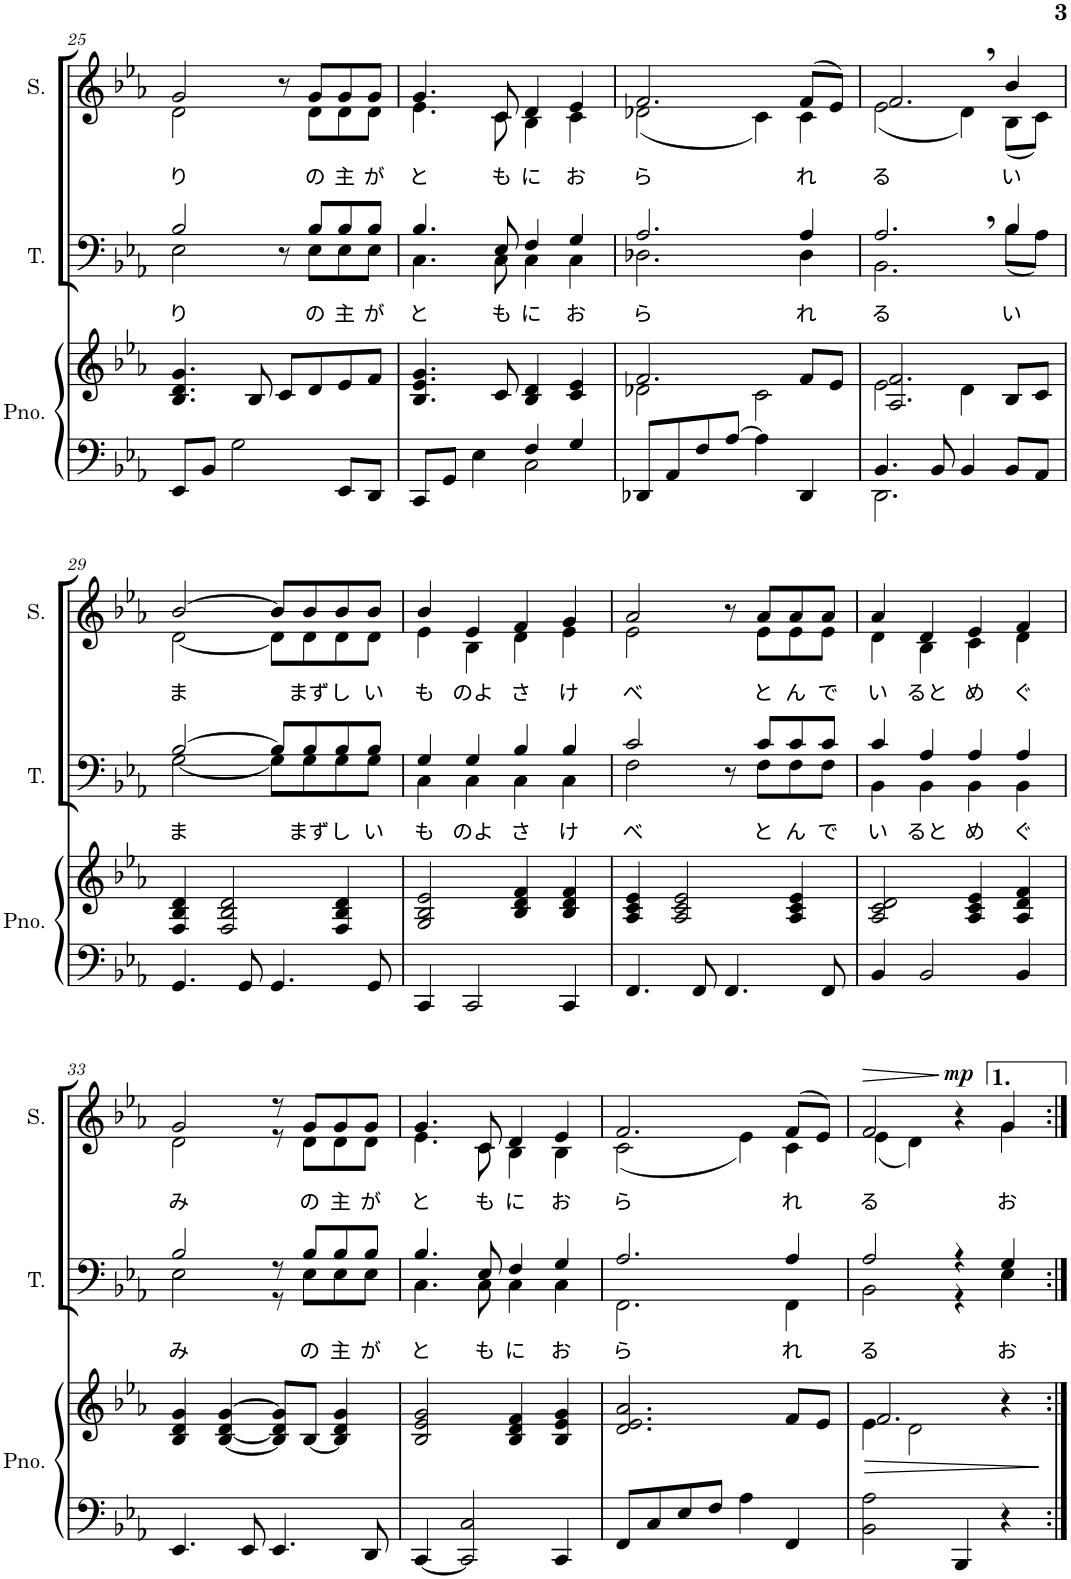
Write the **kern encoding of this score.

**kern	**kern	**kern	**text	**kern	**text	**dynam
*part3	*part3	*part2	*part2	*part1	*part1	*part1
*staff4	*staff3	*staff2	*staff2	*staff1	*staff1	*staff1
*I"Piano	*	*I"Tenor	*	*I"Soprano	*	*
*I'Pno.	*	*I'T.	*	*I'S.	*	*
!!LO:PB:g=z
*clefF4	*clefG2	*clefF4	*	*clefG2	*	*
*k[b-e-a-]	*k[b-e-a-]	*k[b-e-a-]	*	*k[b-e-a-]	*	*
*M4/4	*M4/4	*M4/4	*	*M4/4	*	*
=25	=25	=25	=25	=25	=25	=25
!	!	!	!LO:LY:b	!	!	!
*	*	*^	*	*	*	*
!	!	!	!	!LO:LY:b	!	!LO:LY:b	!
*	*	*	*	*	*^	*	*
!	!	!	!	!	!	!	!LO:LY:b	!
8EE-/L	4.B-/ 4.d/ 4.g/	2B-/	2E-\	り	2g/	2d\	り	.
8BB-/J	.	.	.	.	.	.	.	.
2G\	.	.	.	.	.	.	.	.
.	8B-/	.	.	.	.	.	.	.
.	8c/L	8r	8ryy	.	8r	8ryy	.	.
!	!	!	!	!LO:LY:b	!	!	!	!
!	!	!	!	!LO:LY:b	!	!	!LO:LY:b	!
!	!	!	!	!	!	!	!LO:LY:b	!
.	8d/	8B-/L	8E-\L	の	8g/L	8d\L	の	.
!	!	!	!	!LO:LY:b	!	!	!	!
!	!	!	!	!LO:LY:b	!	!	!LO:LY:b	!
!	!	!	!	!	!	!	!LO:LY:b	!
8EE-/L	8e-/	8B-/	8E-\	主	8g/	8d\	主	.
!	!	!	!	!LO:LY:b	!	!	!	!
!	!	!	!	!LO:LY:b	!	!	!LO:LY:b	!
!	!	!	!	!	!	!	!LO:LY:b	!
8DD/J	8f/J	8B-/J	8E-\J	が	8g/J	8d\J	が	.
=26	=26	=26	=26	=26	=26	=26	=26	=26
*^	*	*	*	*	*	*	*	*
!	!	!	!	!	!LO:LY:b	!	!	!	!
!	!	!	!	!	!LO:LY:b	!	!	!LO:LY:b	!
!	!	!	!	!	!	!	!	!LO:LY:b	!
8CC/L	2ryy	4.B-/ 4.e-/ 4.g/	4.B-/	4.C\	と	4.g/	4.e-\	と	.
8GG/J	.	.	.	.	.	.	.	.	.
4E-\	.	.	.	.	.	.	.	.	.
!	!	!	!	!	!LO:LY:b	!	!	!	!
!	!	!	!	!	!LO:LY:b	!	!	!LO:LY:b	!
!	!	!	!	!	!	!	!	!LO:LY:b	!
.	.	8c/	8E-/	8C\	も	8c/	8c\	も	.
!	!	!	!	!	!LO:LY:b	!	!	!	!
!	!	!	!	!	!LO:LY:b	!	!	!LO:LY:b	!
!	!	!	!	!	!	!	!	!LO:LY:b	!
2C\	4F/	4B-/ 4d/	4F/	4C\	に	4d/	4B-\	に	.
!	!	!	!	!	!LO:LY:b	!	!	!	!
!	!	!	!	!	!LO:LY:b	!	!	!LO:LY:b	!
!	!	!	!	!	!	!	!	!LO:LY:b	!
.	4G/	4c/ 4e-/	4G/	4C\	お	4e-/	4c\	お	.
=27	=27	=27	=27	=27	=27	=27	=27	=27	=27
*	*	*^	*	*	*	*	*	*	*
!	!	!	!	!	!	!LO:LY:b	!	!	!	!
!	!	!	!	!	!	!LO:LY:b	!	!	!LO:LY:b	!
!	!	!	!	!	!	!	!	!	!LO:LY:b	!
*v	*v	*	*	*	*	*	*	*	*	*
8DD-X/L	2.f/	2d-X\	2.A-/	2.D-X\	ら	2.f/	(2d-X\	ら	.
8AA-/	.	.	.	.	.	.	.	.	.
8F/	.	.	.	.	.	.	.	.	.
[8A-/J	.	.	.	.	.	.	.	.	.
4A-\]	.	2c\	.	.	.	.	4c\)	.	.
!	!	!	!	!	!LO:LY:b	!	!	!	!
!	!	!	!	!	!LO:LY:b	!	!	!LO:LY:b	!
!	!	!	!	!	!	!	!	!LO:LY:b	!
4DD-/	8f/L	.	4A-/	4D-\	れ	(8f/L	4c\	れ	.
.	8e-/J	.	.	.	.	8e-/J)	.	.	.
=28	=28	=28	=28	=28	=28	=28	=28	=28	=28
*^	*	*	*	*	*	*	*	*	*
!	!	!	!	!	!	!LO:LY:b	!	!	!	!
!	!	!	!	!	!	!LO:LY:b	!	!	!LO:LY:b	!
!	!	!	!	!	!	!	!	!	!LO:LY:b	!
4.BB-/	2.DD\	2.A-/ 2.f/	2e-\	2.A-,/	2.BB-\	る	2.f,/	(2e-\	る	.
8BB-/	.	.	.	.	.	.	.	.	.	.
4BB-/	.	.	4d\	.	.	.	.	4d\)	.	.
!	!	!	!	!	!	!LO:LY:b	!	!	!	!
!	!	!	!	!	!	!LO:LY:b	!	!	!LO:LY:b	!
!	!	!	!	!	!	!	!	!	!LO:LY:b	!
8BB-/L	4ryy	8B-/L	8ryy	4B-/	(8B-\L	い	4b-/	(8B-\L	い	.
8AA-/J	.	8c/J	8ryy	.	8A-\J)	.	.	8c\J)	.	.
*v	*v	*	*	*	*	*	*	*	*	*
!!LO:LB:g=z	!!
=29	=29	=29	=29	=29	=29	=29	=29	=29	=29
!	!	!	!	!	!LO:LY:b	!	!	!	!
!	!	!	!	!	!LO:LY:b	!	!	!LO:LY:b	!
!	!	!	!	!	!	!	!	!LO:LY:b	!
*	*v	*v	*	*	*	*	*	*	*
4.GG/	4F/ 4B-/ 4d/	[2B-/	[2G\	ま	[2b-/	[2d\	ま	.
.	2F/ 2B-/ 2d/	.	.	.	.	.	.	.
8GG/	.	.	.	.	.	.	.	.
4.GG/	.	8B-/L]	8G\L]	.	8b-/L]	8d\L]	.	.
!	!	!	!	!LO:LY:b	!	!	!	!
!	!	!	!	!LO:LY:b	!	!	!LO:LY:b	!
!	!	!	!	!	!	!	!LO:LY:b	!
.	.	8B-/	8G\	まず	8b-/	8d\	まず	.
!	!	!	!	!LO:LY:b	!	!	!	!
!	!	!	!	!LO:LY:b	!	!	!LO:LY:b	!
!	!	!	!	!	!	!	!LO:LY:b	!
.	4F/ 4B-/ 4d/	8B-/	8G\	し	8b-/	8d\	し	.
!	!	!	!	!LO:LY:b	!	!	!	!
!	!	!	!	!LO:LY:b	!	!	!LO:LY:b	!
!	!	!	!	!	!	!	!LO:LY:b	!
8GG/	.	8B-/J	8G\J	い	8b-/J	8d\J	い	.
=30	=30	=30	=30	=30	=30	=30	=30	=30
!	!	!	!	!LO:LY:b	!	!	!	!
!	!	!	!	!LO:LY:b	!	!	!LO:LY:b	!
!	!	!	!	!	!	!	!LO:LY:b	!
4CC/	2G/ 2B-/ 2e-/	4G/	4C\	も	4b-/	4e-\	も	.
!	!	!	!	!LO:LY:b	!	!	!	!
!	!	!	!	!LO:LY:b	!	!	!LO:LY:b	!
!	!	!	!	!	!	!	!LO:LY:b	!
2CC/	.	4G/	4C\	のよ	4e-/	4B-\	のよ	.
!	!	!	!	!LO:LY:b	!	!	!	!
!	!	!	!	!LO:LY:b	!	!	!LO:LY:b	!
!	!	!	!	!	!	!	!LO:LY:b	!
.	4B-/ 4d/ 4f/	4B-/	4C\	さ	4f/	4d\	さ	.
!	!	!	!	!LO:LY:b	!	!	!	!
!	!	!	!	!LO:LY:b	!	!	!LO:LY:b	!
!	!	!	!	!	!	!	!LO:LY:b	!
4CC/	4B-/ 4d/ 4f/	4B-/	4C\	け	4g/	4e-\	け	.
=31	=31	=31	=31	=31	=31	=31	=31	=31
!	!	!	!	!LO:LY:b	!	!	!	!
!	!	!	!	!LO:LY:b	!	!	!LO:LY:b	!
!	!	!	!	!	!	!	!LO:LY:b	!
4.FF/	4A-/ 4c/ 4e-/	2c/	2F\	べ	2a-/	2e-\	べ	.
.	2A-/ 2c/ 2e-/	.	.	.	.	.	.	.
8FF/	.	.	.	.	.	.	.	.
4.FF/	.	8r	8ryy	.	8r	8ryy	.	.
!	!	!	!	!LO:LY:b	!	!	!	!
!	!	!	!	!LO:LY:b	!	!	!LO:LY:b	!
!	!	!	!	!	!	!	!LO:LY:b	!
.	.	8c/L	8F\L	と	8a-/L	8e-\L	と	.
!	!	!	!	!LO:LY:b	!	!	!	!
!	!	!	!	!LO:LY:b	!	!	!LO:LY:b	!
!	!	!	!	!	!	!	!LO:LY:b	!
.	4A-/ 4c/ 4e-/	8c/	8F\	ん	8a-/	8e-\	ん	.
!	!	!	!	!LO:LY:b	!	!	!	!
!	!	!	!	!LO:LY:b	!	!	!LO:LY:b	!
!	!	!	!	!	!	!	!LO:LY:b	!
8FF/	.	8c/J	8F\J	で	8a-/J	8e-\J	で	.
=32	=32	=32	=32	=32	=32	=32	=32	=32
!	!	!	!	!LO:LY:b	!	!	!	!
!	!	!	!	!LO:LY:b	!	!	!LO:LY:b	!
!	!	!	!	!	!	!	!LO:LY:b	!
4BB-/	2A-/ 2c/ 2d/	4c/	4BB-\	い	4a-/	4d\	い	.
!	!	!	!	!LO:LY:b	!	!	!	!
!	!	!	!	!LO:LY:b	!	!	!LO:LY:b	!
!	!	!	!	!	!	!	!LO:LY:b	!
2BB-/	.	4A-/	4BB-\	ると	4d/	4B-\	ると	.
!	!	!	!	!LO:LY:b	!	!	!	!
!	!	!	!	!LO:LY:b	!	!	!LO:LY:b	!
!	!	!	!	!	!	!	!LO:LY:b	!
.	4A-/ 4c/ 4e-/	4A-/	4BB-\	め	4e-/	4c\	め	.
!	!	!	!	!LO:LY:b	!	!	!	!
!	!	!	!	!LO:LY:b	!	!	!LO:LY:b	!
!	!	!	!	!	!	!	!LO:LY:b	!
4BB-/	4A-/ 4d/ 4f/	4A-/	4BB-\	ぐ	4f/	4d\	ぐ	.
!!LO:LB:g=z	!!
=33	=33	=33	=33	=33	=33	=33	=33	=33
!	!	!	!	!LO:LY:b	!	!	!	!
!	!	!	!	!LO:LY:b	!	!	!LO:LY:b	!
!	!	!	!	!	!	!	!LO:LY:b	!
4.EE-/	4B-/ 4d/ 4g/	2B-/	2E-\	み	2g/	2d\	み	.
.	[4B-/ [4d/ [4g/	.	.	.	.	.	.	.
8EE-/	.	.	.	.	.	.	.	.
4.EE-/	8B-/] 8d/] 8g/]L	8r	8r	.	8r	8r	.	.
!	!	!	!	!LO:LY:b	!	!	!	!
!	!	!	!	!LO:LY:b	!	!	!LO:LY:b	!
!	!	!	!	!	!	!	!LO:LY:b	!
.	[8B-/J	8B-/L	8E-\L	の	8g/L	8d\L	の	.
!	!	!	!	!LO:LY:b	!	!	!	!
!	!	!	!	!LO:LY:b	!	!	!LO:LY:b	!
!	!	!	!	!	!	!	!LO:LY:b	!
.	4B-/] 4d/ 4g/	8B-/	8E-\	主	8g/	8d\	主	.
!	!	!	!	!LO:LY:b	!	!	!	!
!	!	!	!	!LO:LY:b	!	!	!LO:LY:b	!
!	!	!	!	!	!	!	!LO:LY:b	!
8DD/	.	8B-/J	8E-\J	が	8g/J	8d\J	が	.
=34	=34	=34	=34	=34	=34	=34	=34	=34
!	!	!	!	!LO:LY:b	!	!	!	!
!	!	!	!	!LO:LY:b	!	!	!LO:LY:b	!
!	!	!	!	!	!	!	!LO:LY:b	!
[4CC/	2B-/ 2e-/ 2g/	4.B-/	4.C\	と	4.g/	4.e-\	と	.
2CC/] 2C/	.	.	.	.	.	.	.	.
!	!	!	!	!LO:LY:b	!	!	!	!
!	!	!	!	!LO:LY:b	!	!	!LO:LY:b	!
!	!	!	!	!	!	!	!LO:LY:b	!
.	.	8E-/	8C\	も	8c/	8c\	も	.
!	!	!	!	!LO:LY:b	!	!	!	!
!	!	!	!	!LO:LY:b	!	!	!LO:LY:b	!
!	!	!	!	!	!	!	!LO:LY:b	!
.	4B-/ 4d/ 4f/	4F/	4C\	に	4d/	4B-\	に	.
!	!	!	!	!LO:LY:b	!	!	!	!
!	!	!	!	!LO:LY:b	!	!	!LO:LY:b	!
!	!	!	!	!	!	!	!LO:LY:b	!
4CC/	4B-/ 4e-/ 4g/	4G/	4C\	お	4e-/	4B-\	お	.
=35	=35	=35	=35	=35	=35	=35	=35	=35
!	!	!	!	!LO:LY:b	!	!	!	!
!	!	!	!	!LO:LY:b	!	!	!LO:LY:b	!
!	!	!	!	!	!	!	!LO:LY:b	!
8FF/L	2.d/ 2.e-/ 2.a-/	2.A-/	2.FF\	ら	2.f/	(2c\	ら	.
8C/	.	.	.	.	.	.	.	.
8E-/	.	.	.	.	.	.	.	.
8F/J	.	.	.	.	.	.	.	.
4A-\	.	.	.	.	.	4e-\)	.	.
!	!	!	!	!LO:LY:b	!	!	!	!
!	!	!	!	!LO:LY:b	!	!	!LO:LY:b	!
!	!	!	!	!	!	!	!LO:LY:b	!
4FF/	8f/L	4A-/	4FF\	れ	(8f/L	4c\	れ	.
.	8e-/J	.	.	.	8e-/J)	.	.	.
=36	=36	=36	=36	=36	=36	=36	=36	=36
*	*^	*	*	*	*	*	*	*
!	!	!	!	!	!LO:LY:b	!	!	!	!
!	!	!	!	!	!LO:LY:b	!	!	!LO:LY:b	!LO:HP:b
!	!	!	!	!	!	!	!	!LO:LY:b	!
2BB-\ 2A-\	2.f/	4e-\	2A-/	2BB-\	る	2f/	(4e-\	る	>
.	.	2d\	.	.	.	.	4d\)	.	.
4BBB-/	.	.	4r	4r	.	4r	4ryy	.	.
!	!	!	!	!	!LO:LY:b	!	!	!	!
!	!	!	!	!	!LO:LY:b	!	!	!LO:LY:b	!
!	!	!	!	!	!	!	!	!LO:LY:b	!LO:DY:n=1:a
4r	4r	4ryy	4G/	4E-\	お	4g/	4g\	お	] mp
*	*v	*v	*	*	*	*v	*v	*	*
*	*	*v	*v	*	*	*	*
=:|!	=:|!	=:|!	=:|!	=:|!	=:|!	=:|!
*-	*-	*-	*-	*-	*-	*-
